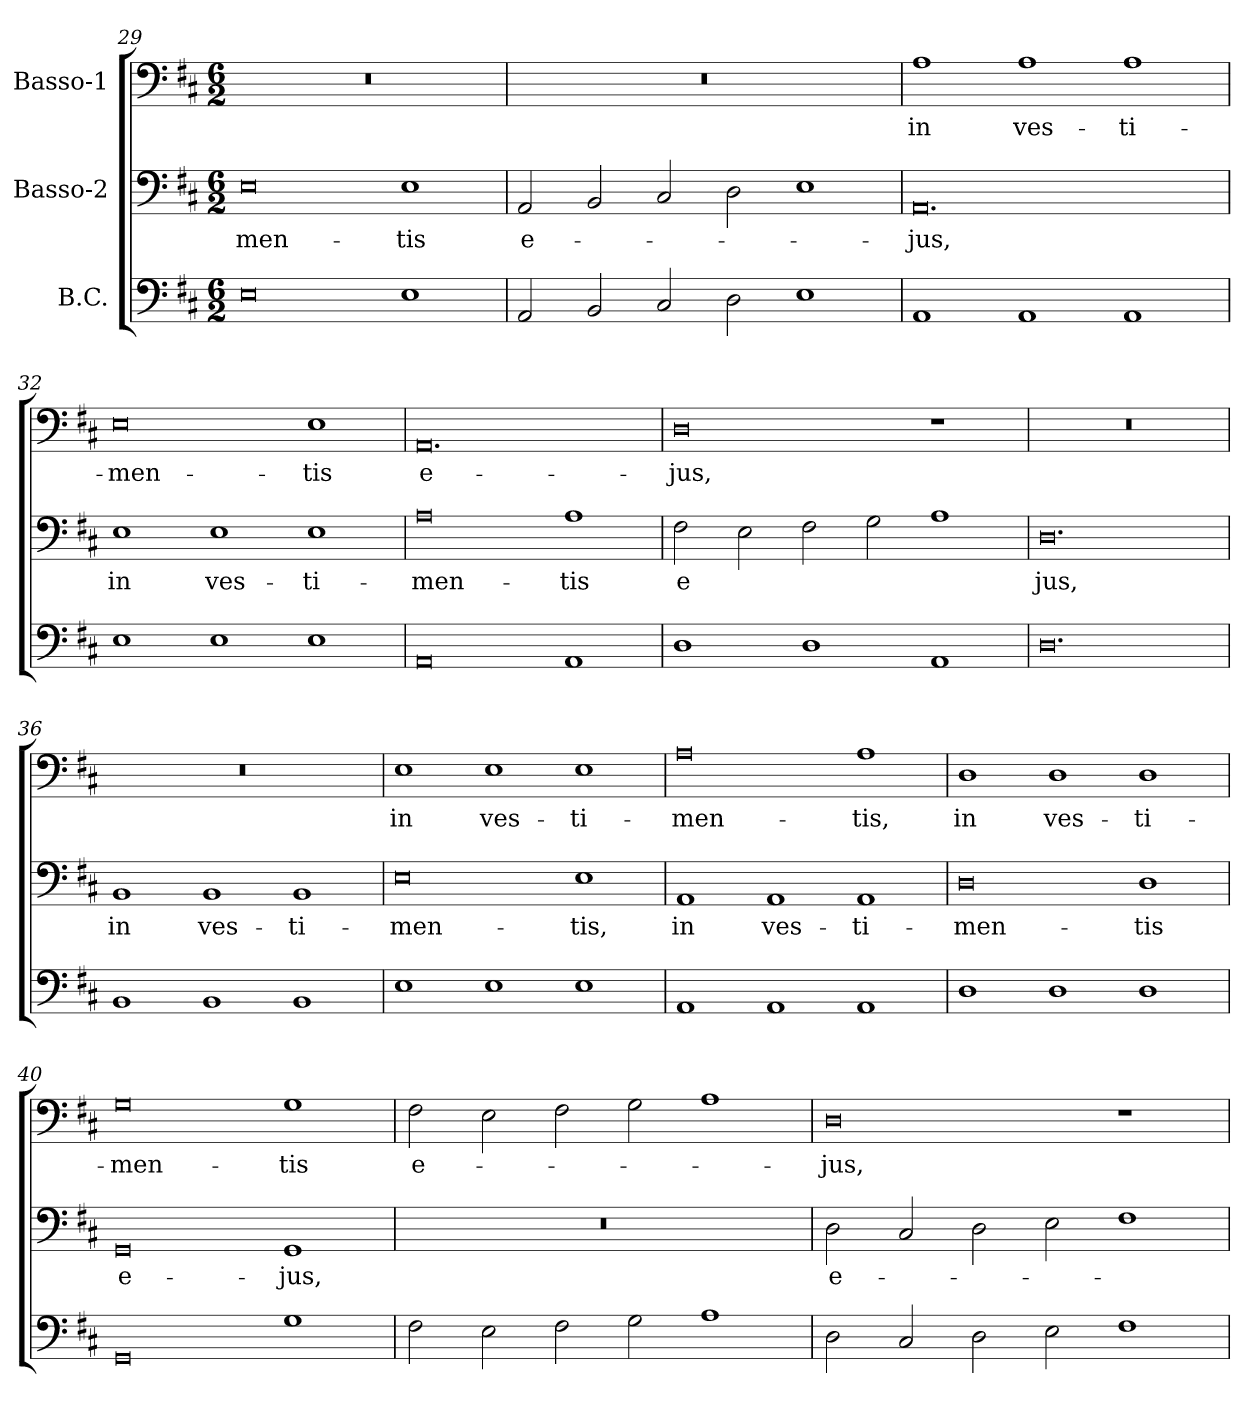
**kern	**kern	**text	**kern	**text
*part3	*part2	*part2	*part1	*part1
*staff3	*staff2	*staff2	*staff1	*staff1
*I"B.C.	*I"Basso-2	*	*I"Basso-1	*
*clefF4	*clefF4	*	*clefF4	*
*k[f#c#]	*k[f#c#]	*	*k[f#c#]	*
*D:	*D:	*	*D:	*
*M6/2	*M6/2	*	*M6/2	*
=29	=29	=29	=29	=29
!	!	!LO:LY:b	!	!
0E	0E	-men-	0.r	.
!	!	!LO:LY:b	!	!
1E	1E	-tis	.	.
=30	=30	=30	=30	=30
!	!	!LO:LY:b	!	!
2AA/	2AA/	e-	0.r	.
2BB/	2BB/	.	.	.
2C#/	2C#/	.	.	.
2D\	2D\	.	.	.
1E	1E	.	.	.
=31	=31	=31	=31	=31
!	!	!LO:LY:b	!	!LO:LY:b
1AA	0.AA	-jus,	1A	in
!	!	!	!	!LO:LY:b
1AA	.	.	1A	ves-
!	!	!	!	!LO:LY:b
1AA	.	.	1A	-ti-
!!LO:LB:g=z
=32	=32	=32	=32	=32
!	!	!LO:LY:b	!	!LO:LY:b
1E	1E	in	0E	-men-
!	!	!LO:LY:b	!	!
1E	1E	ves-	.	.
!	!	!LO:LY:b	!	!LO:LY:b
1E	1E	-ti-	1E	-tis
=33	=33	=33	=33	=33
!	!	!LO:LY:b	!	!LO:LY:b
0AA	0A	-men-	0.AA	e-
!	!	!LO:LY:b	!	!
1AA	1A	-tis	.	.
=34	=34	=34	=34	=34
!	!	!LO:LY:b	!	!LO:LY:b
1D	2F#\	e	0D	-jus,
.	2E\	.	.	.
1D	2F#\	.	.	.
.	2G\	.	.	.
1AA	1A	.	1r	.
=35	=35	=35	=35	=35
!	!	!LO:LY:b	!	!
0.D	0.D	jus,	0.r	.
=36	=36	=36	=36	=36
!	!	!LO:LY:b	!	!
1BB	1BB	in	0.r	.
!	!	!LO:LY:b	!	!
1BB	1BB	ves-	.	.
!	!	!LO:LY:b	!	!
1BB	1BB	-ti-	.	.
=37	=37	=37	=37	=37
!	!	!LO:LY:b	!	!LO:LY:b
1E	0E	-men-	1E	in
!	!	!	!	!LO:LY:b
1E	.	.	1E	ves-
!	!	!LO:LY:b	!	!LO:LY:b
1E	1E	-tis,	1E	-ti-
=38	=38	=38	=38	=38
!	!	!LO:LY:b	!	!LO:LY:b
1AA	1AA	in	0A	-men-
!	!	!LO:LY:b	!	!
1AA	1AA	ves-	.	.
!	!	!LO:LY:b	!	!LO:LY:b
1AA	1AA	-ti-	1A	-tis,
=39	=39	=39	=39	=39
!	!	!LO:LY:b	!	!LO:LY:b
1D	0D	-men-	1D	in
!	!	!	!	!LO:LY:b
1D	.	.	1D	ves-
!	!	!LO:LY:b	!	!LO:LY:b
1D	1D	-tis	1D	-ti-
!!LO:LB:g=z
=40	=40	=40	=40	=40
!	!	!LO:LY:b	!	!LO:LY:b
0GG	0GG	e-	0G	-men-
!	!	!LO:LY:b	!	!LO:LY:b
1G	1GG	-jus,	1G	-tis
=41	=41	=41	=41	=41
!	!	!	!	!LO:LY:b
2F#\	0.r	.	2F#\	e-
2E\	.	.	2E\	.
2F#\	.	.	2F#\	.
2G\	.	.	2G\	.
1A	.	.	1A	.
=42	=42	=42	=42	=42
!	!	!LO:LY:b	!	!LO:LY:b
2D\	2D\	e-	0D	-jus,
2C#/	2C#/	.	.	.
2D\	2D\	.	.	.
2E\	2E\	.	.	.
1F#	1F#	.	1r	.
=	=	=	=	=
*-	*-	*-	*-	*-
